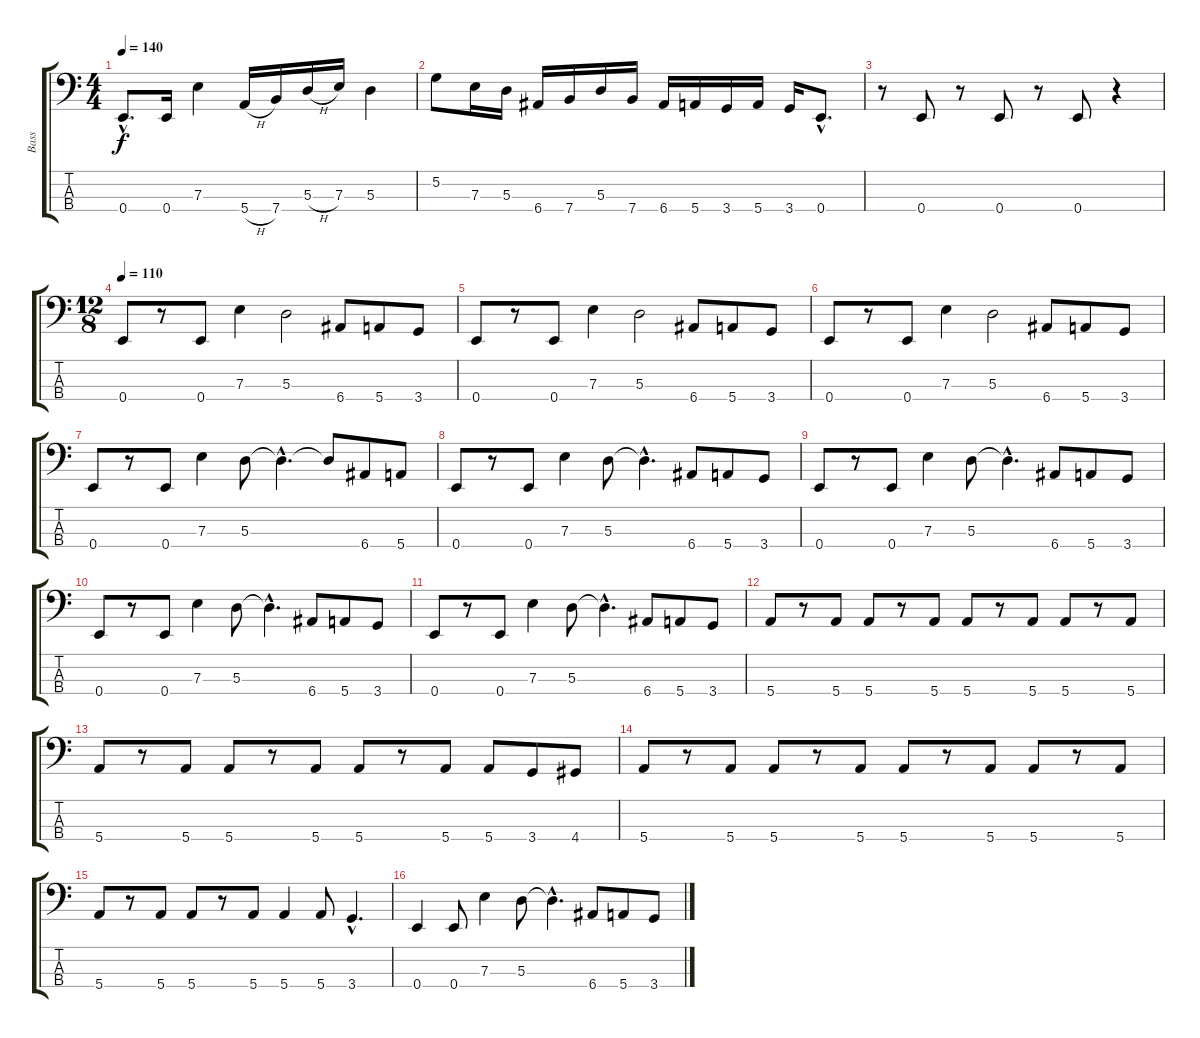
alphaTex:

\track ("Bass" "Bass") {instrument electricbassfinger}
\staff {score tabs}
\tuning (G2 D2 A1 E1) {hide}
\ts (4 4)
\tempo 140
\clef f4
\ks c
0.4{hac}.8{d dy f} 0.4.16 7.3.4 5.4{h}.16 7.4.16 5.3{h}.16 7.3.16 5.3.4 |
5.2.8 7.3.16 5.3.16 6.4.16 7.4.16 5.3.16 7.4.16 6.4.16 5.4.16 3.4.16 5.4.16 3.4.16 0.4{hac}.8{d} |
r.8 0.4.8 r.8 0.4.8 r.8 0.4.8 r.4 |
\ts (12 8)
\tempo 110
0.4.8 r.8 0.4.8 7.3.4 5.3.2 6.4.8 5.4.8 3.4.8 |
0.4.8 r.8 0.4.8 7.3.4 5.3.2 6.4.8 5.4.8 3.4.8 |
0.4.8 r.8 0.4.8 7.3.4 5.3.2 6.4.8 5.4.8 3.4.8 |
0.4.8 r.8 0.4.8 7.3.4 5.3.8 5.3{hac t}.4{d} 5.3{t}.8 6.4.8 5.4.8 |
0.4.8 r.8 0.4.8 7.3.4 5.3.8 5.3{hac t}.4{d} 6.4.8 5.4.8 3.4.8 |
0.4.8 r.8 0.4.8 7.3.4 5.3.8 5.3{hac t}.4{d} 6.4.8 5.4.8 3.4.8 |
0.4.8 r.8 0.4.8 7.3.4 5.3.8 5.3{hac t}.4{d} 6.4.8 5.4.8 3.4.8 |
0.4.8 r.8 0.4.8 7.3.4 5.3.8 5.3{hac t}.4{d} 6.4.8 5.4.8 3.4.8 |
5.4.8 r.8 5.4.8 5.4.8 r.8 5.4.8 5.4.8 r.8 5.4.8 5.4.8 r.8 5.4.8 |
5.4.8 r.8 5.4.8 5.4.8 r.8 5.4.8 5.4.8 r.8 5.4.8 5.4.8 3.4.8 4.4.8 |
5.4.8 r.8 5.4.8 5.4.8 r.8 5.4.8 5.4.8 r.8 5.4.8 5.4.8 r.8 5.4.8 |
5.4.8 r.8 5.4.8 5.4.8 r.8 5.4.8 5.4.4 5.4.8 3.4{hac}.4{d} |
0.4.4 0.4.8 7.3.4 5.3.8 5.3{hac t}.4{d} 6.4.8 5.4.8 3.4.8
